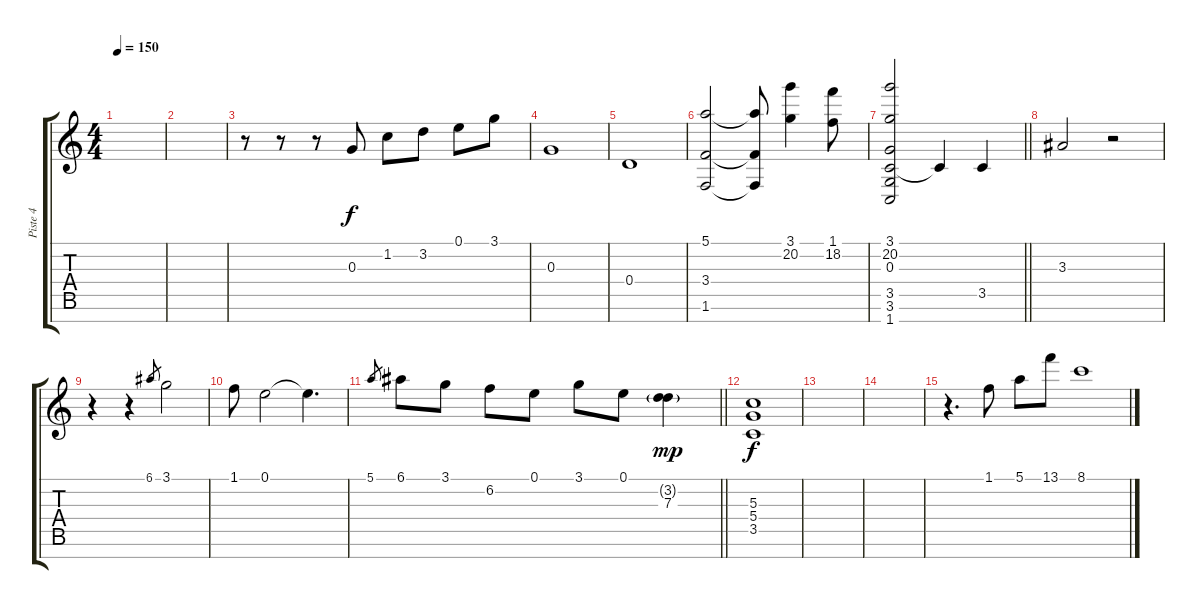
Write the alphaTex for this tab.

\track ("Piste 4" "Piste 4") {instrument overdrivenguitar}
\staff {score tabs}
\tuning (E4 B3 G3 D3 A2 E2 B1) {hide}
\ts (4 4)
\tempo 150
\clef g2
\ks c
|
|
r.8 r.8 r.8 0.3.8 1.2.8 3.2.8 0.1.8 3.1.8 |
0.3.1 |
0.4.1 |
(5.1 3.4 1.6).2 (5.1{t} 3.4{t} 1.6{t}).8 (3.1 20.2).4 (1.1 18.2).8 |
\barLineRight lightlight
(3.1 20.2 0.3 3.5 3.6 1.7).2 3.5{t}.4 3.5.4 |
3.3.2 r.2 |
r.4 r.4 6.1.8{gr} 3.1.2 |
1.1.8 0.1.2 0.1{t}.4{d} |
\barLineRight lightlight
5.1.8{gr} 6.1.8 3.1.8 6.2.8 0.1.8 3.1.8 0.1.8 (3.2{g} 7.3).4{dy mp} |
(5.3 5.4 3.5).1{dy f} |
|
|
r.4{d} 1.1.8 5.1.8 13.1.8 8.1.1
